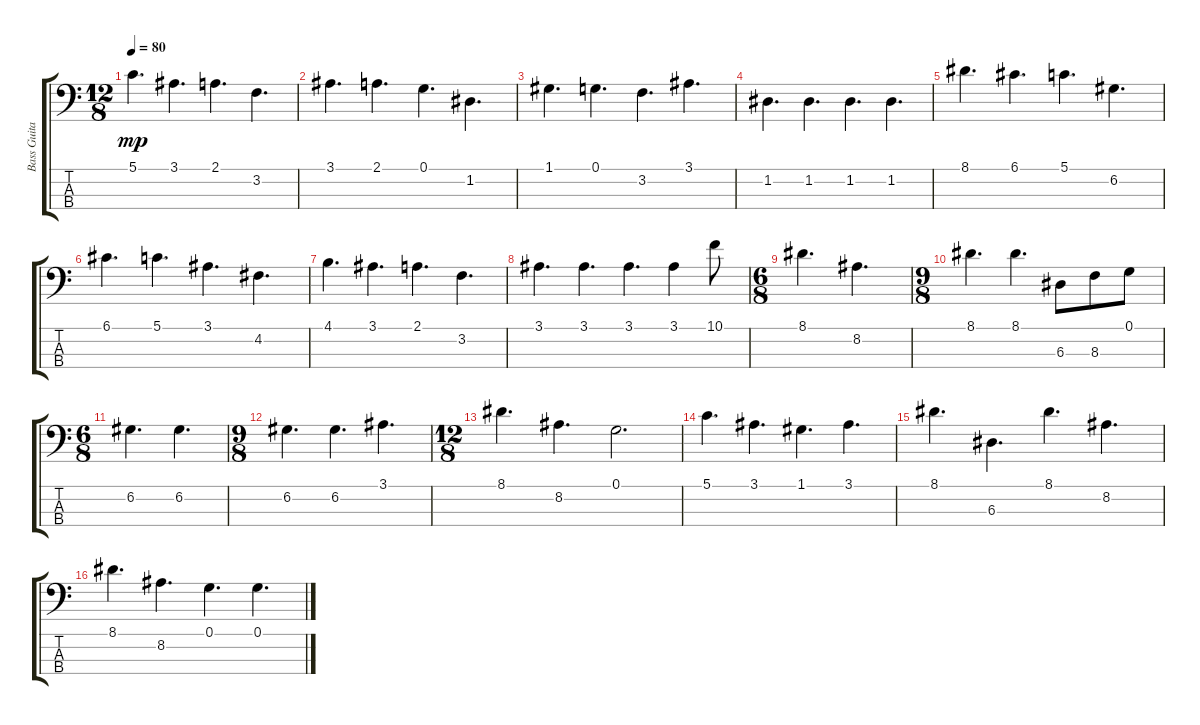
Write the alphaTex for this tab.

\track ("Bass Guitar" "Bass Guita") {instrument acousticbass}
\staff {score tabs}
\tuning (G2 D2 A1 E1) {hide}
\ts (12 8)
\tempo 80
\clef f4
\ks c
5.1.4{d dy mp} 3.1.4{d} 2.1.4{d} 3.2.4{d} |
3.1.4{d} 2.1.4{d} 0.1.4{d} 1.2.4{d} |
1.1.4{d} 0.1.4{d} 3.2.4{d} 3.1.4{d} |
1.2.4{d} 1.2.4{d} 1.2.4{d} 1.2.4{d} |
8.1.4{d} 6.1.4{d} 5.1.4{d} 6.2.4{d} |
6.1.4{d} 5.1.4{d} 3.1.4{d} 4.2.4{d} |
4.1.4{d} 3.1.4{d} 2.1.4{d} 3.2.4{d} |
3.1.4{d} 3.1.4{d} 3.1.4{d} 3.1.4 10.1.8 |
\ts (6 8)
8.1.4{d} 8.2.4{d} |
\ts (9 8)
8.1.4{d} 8.1.4{d} 6.3.8 8.3.8 0.1.8 |
\ts (6 8)
6.2.4{d} 6.2.4{d} |
\ts (9 8)
6.2.4{d} 6.2.4{d} 3.1.4{d} |
\ts (12 8)
8.1.4{d} 8.2.4{d} 0.1.2{d} |
5.1.4{d} 3.1.4{d} 1.1.4{d} 3.1.4{d} |
8.1.4{d} 6.3.4{d} 8.1.4{d} 8.2.4{d} |
8.1.4{d} 8.2.4{d} 0.1.4{d} 0.1.4{d}
